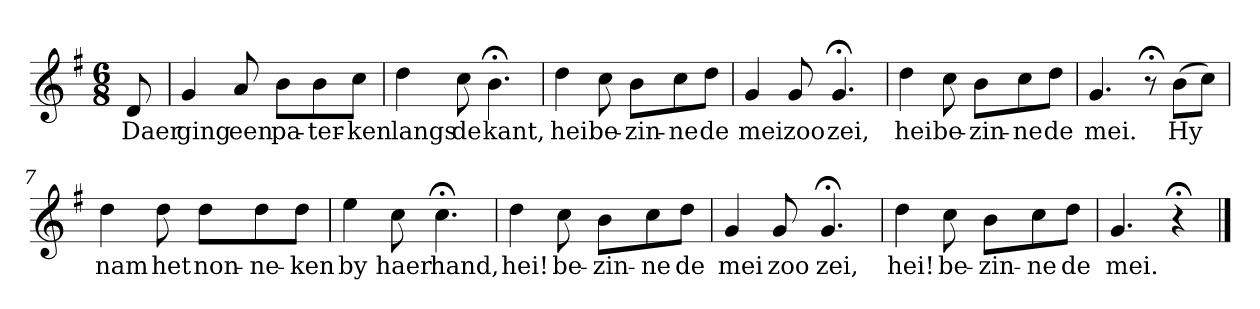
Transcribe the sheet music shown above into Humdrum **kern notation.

**kern	**text
*part1	*part1
*staff1	*staff1
*k[f#]	*
*G:	*
*M6/8	*
*MM120	*
=	=
8d	Daer
=1	=1
4g	ging
8a	een
8bL	pa-
8b	-ter-
8ccJ	-ken
=2	=2
4dd	langs
8cc	de
4.b;<	kant,
=3	=3
4dd	hei
8cc	be-
8bL	-zin-
8cc	-ne
8ddJ	de
=4	=4
4g	mei
8g	zoo
4.g;<	zei,
=5	=5
4dd	hei
8cc	be-
8bL	-zin-
8cc	-ne
8ddJ	de
=6	=6
4.g	mei.
8r;<	.
(8bL	Hy
8ccJ)	.
=7	=7
4dd	nam
8dd	het
8ddL	non-
8dd	-ne-
8ddJ	-ken
=8	=8
4ee	by
8cc	haer
4.cc;<	hand,
=9	=9
4dd	hei!
8cc	be-
8bL	-zin-
8cc	-ne
8ddJ	de
=10	=10
4g	mei
8g	zoo
4.g;<	zei,
=11	=11
4dd	hei!
8cc	be-
8bL	-zin-
8cc	-ne
8ddJ	de
=12	=12
4.g	mei.
4r;<	.
==	==
*-	*-
